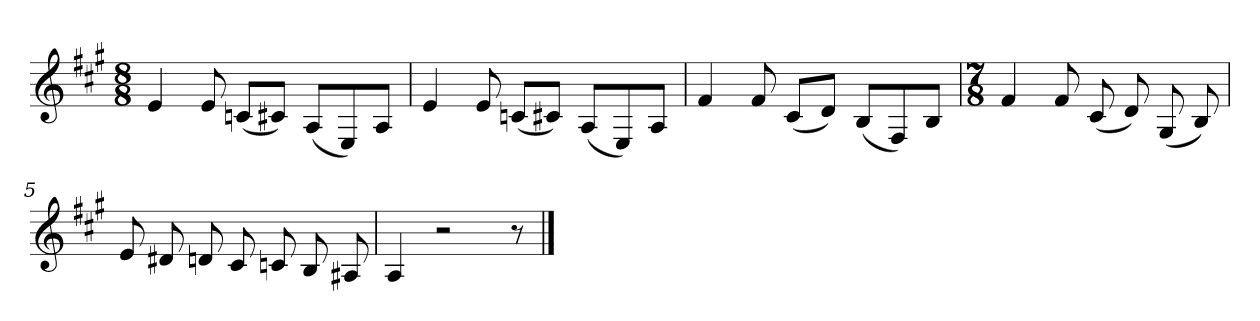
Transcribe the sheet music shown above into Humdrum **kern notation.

**kern
*part1
*staff1
*clefG2
*k[f#c#g#]
*A:
*M8/8
*MM140
=1
4e</
8e/
(<8cn/L
8c#X/J)
(<8A/L
8E/)
8A</J
=2
4e</
8e/
(<8cn/L
8c#X/J)
(<8A/L
8E/)
8A</J
=3
4f#</
8f#/
(<8c#/L
8d/J)
(<8B/L
8F#/)
8B</J
!!LO:LB:g=z
=4
*M7/8
4f#</
8f#/
(<8c#/
8d/)
(8G#/
8B/)
=5
8e/
8d#X/
8dn/
8c#/
8cn/
8B/
8A#X/
=6
4A/
2r
8r
==
*-
